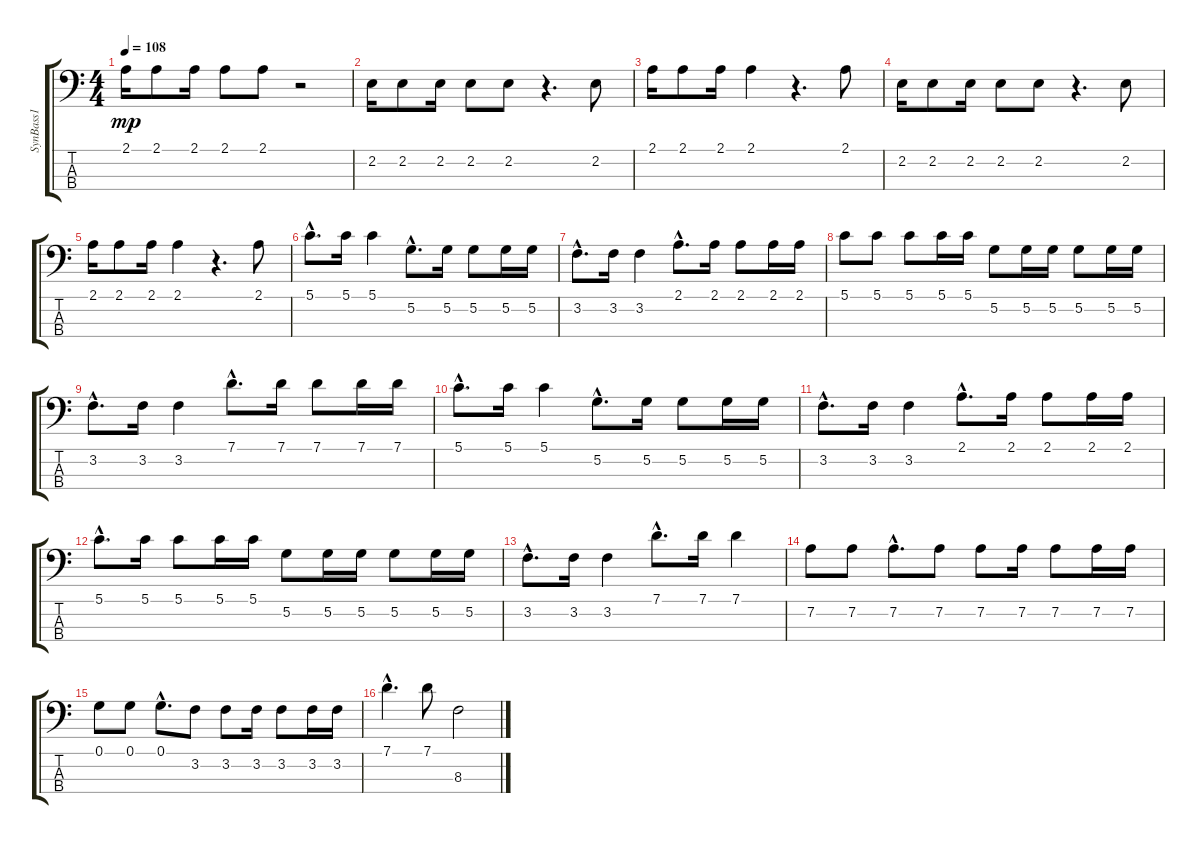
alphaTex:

\track ("SynBass1" "SynBass1") {instrument synthbass1}
\staff {score tabs}
\tuning (G2 D2 A1 E1) {hide}
\ts (4 4)
\tempo 108
\clef f4
\ks c
2.1.16{dy mp} 2.1.8 2.1.16 2.1.8 2.1.8 r.2 |
2.2.16 2.2.8 2.2.16 2.2.8 2.2.8 r.4{d} 2.2.8 |
2.1.16 2.1.8 2.1.16 2.1.4 r.4{d} 2.1.8 |
2.2.16 2.2.8 2.2.16 2.2.8 2.2.8 r.4{d} 2.2.8 |
2.1.16 2.1.8 2.1.16 2.1.4 r.4{d} 2.1.8 |
5.1{hac}.8{d} 5.1.16 5.1.4 5.2{hac}.8{d} 5.2.16 5.2.8 5.2.16 5.2.16 |
3.2{hac}.8{d} 3.2.16 3.2.4 2.1{hac}.8{d} 2.1.16 2.1.8 2.1.16 2.1.16 |
5.1.8 5.1.8 5.1.8 5.1.16 5.1.16 5.2.8 5.2.16 5.2.16 5.2.8 5.2.16 5.2.16 |
3.2{hac}.8{d} 3.2.16 3.2.4 7.1{hac}.8{d} 7.1.16 7.1.8 7.1.16 7.1.16 |
5.1{hac}.8{d} 5.1.16 5.1.4 5.2{hac}.8{d} 5.2.16 5.2.8 5.2.16 5.2.16 |
3.2{hac}.8{d} 3.2.16 3.2.4 2.1{hac}.8{d} 2.1.16 2.1.8 2.1.16 2.1.16 |
5.1{hac}.8{d} 5.1.16 5.1.8 5.1.16 5.1.16 5.2.8 5.2.16 5.2.16 5.2.8 5.2.16 5.2.16 |
3.2{hac}.8{d} 3.2.16 3.2.4 7.1{hac}.8{d} 7.1.16 7.1.4 |
7.2.8 7.2.8 7.2{hac}.8{d} 7.2.8 7.2.8 7.2.16 7.2.8 7.2.16 7.2.16 |
0.1.8 0.1.8 0.1{hac}.8{d} 3.2.8 3.2.8 3.2.16 3.2.8 3.2.16 3.2.16 |
7.1{hac}.4{d} 7.1.8 8.3.2
